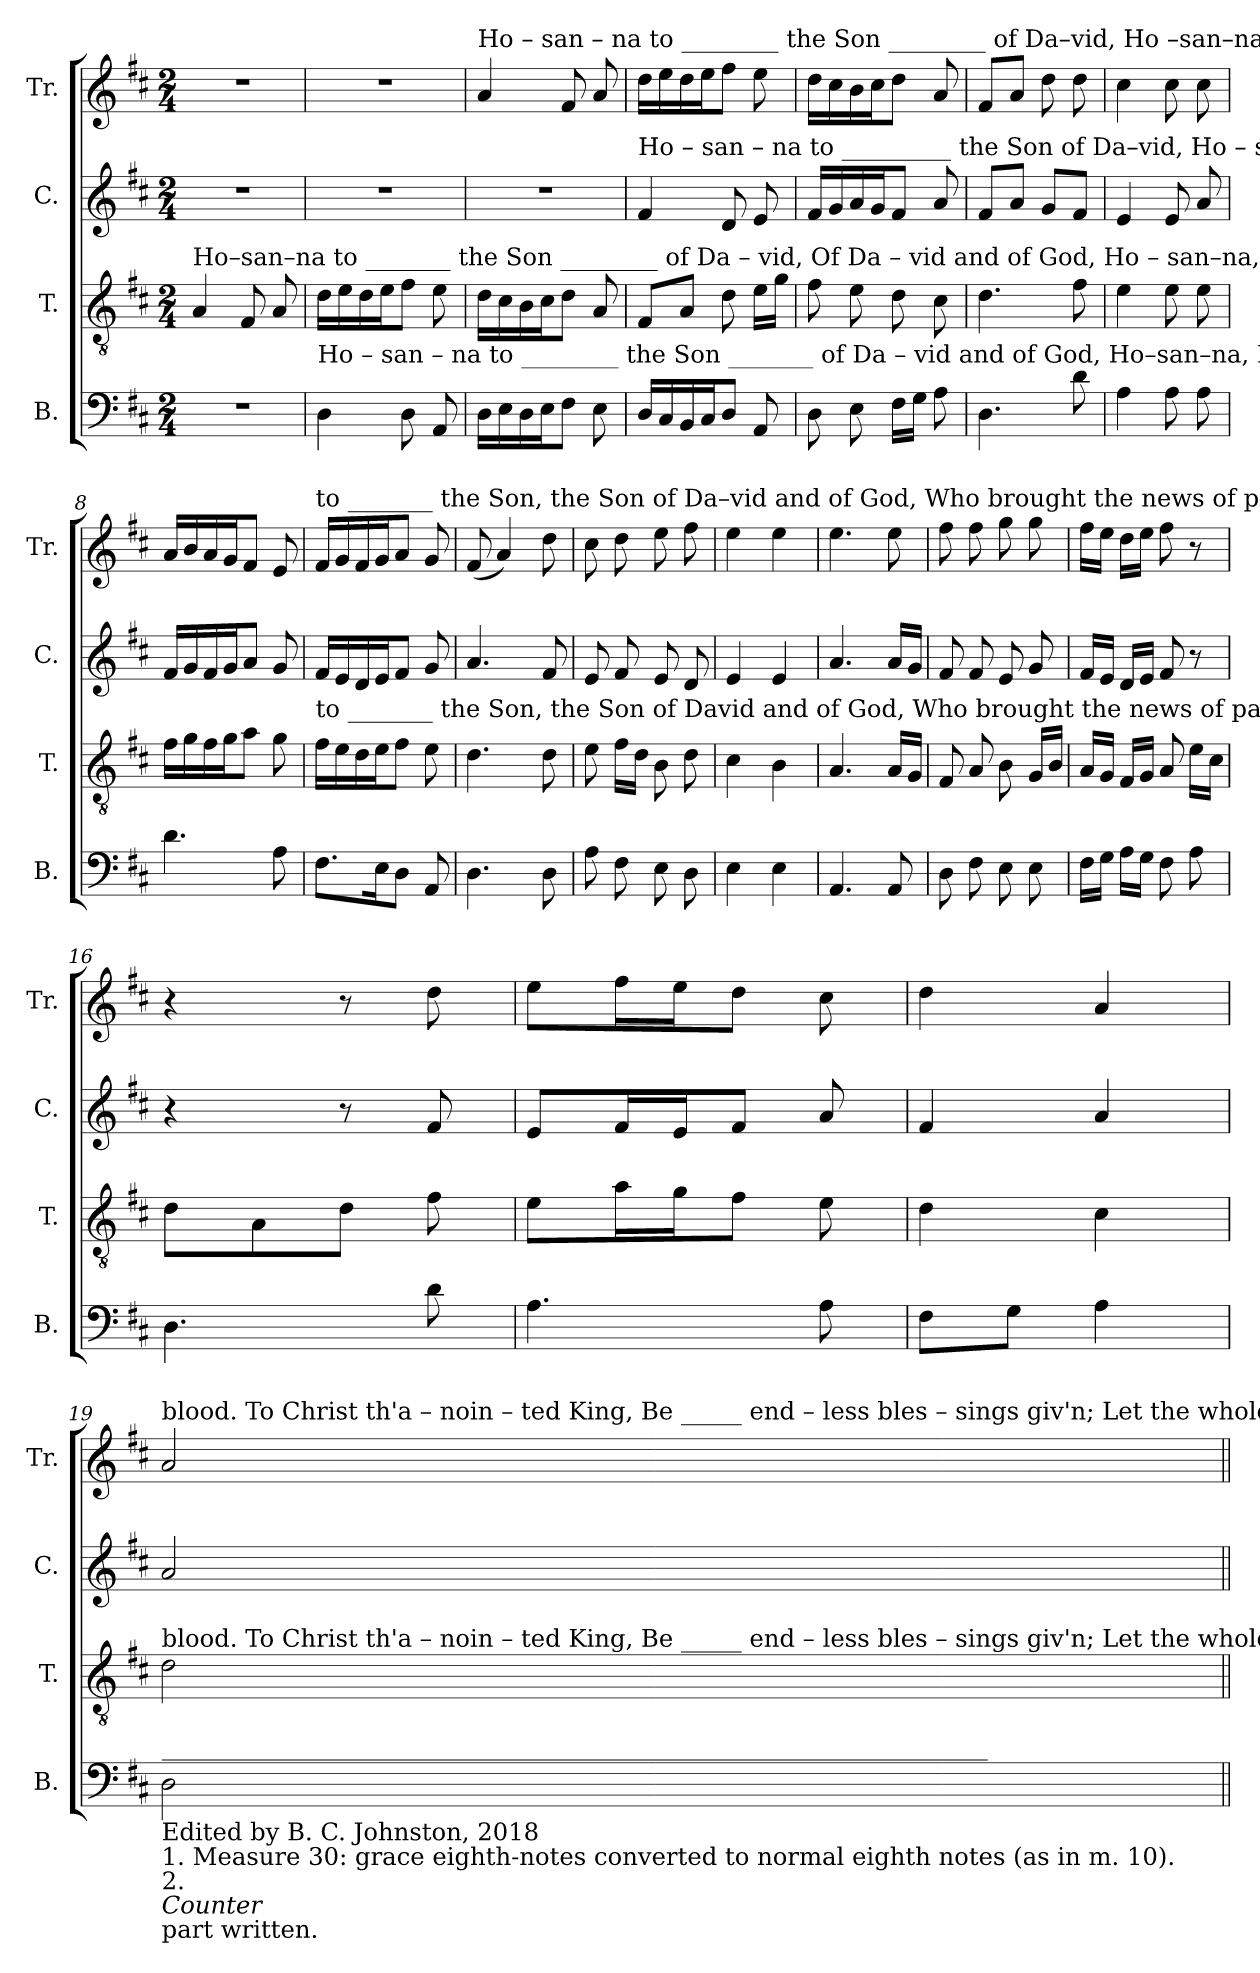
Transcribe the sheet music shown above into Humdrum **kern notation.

**kern	**kern	**kern	**kern
*part4	*part3	*part2	*part1
*staff4	*staff3	*staff2	*staff1
*I"B.	*I"T.	*I"C.	*I"Tr.
*I'B.	*I'T.	*I'C.	*I'Tr.
*clefF4	*clefGv2	*clefG2	*clefG2
*k[f#c#]	*k[f#c#]	*k[f#c#]	*k[f#c#]
*M2/4	*M2/4	*M2/4	*M2/4
*MM60	*MM60	*MM60	*MM60
=1	=1	=1	=1
!	!LO:TX:a:t=Ho–san–na  to _______    the   Son ________  of     Da    –    vid,   Of    Da – vid   and    of    God,      Ho – san–na, Ho – san      –      na	!	!
2r	4A/	2r	2r
.	8F#/	.	.
.	8A/	.	.
=2	=2	=2	=2
!LO:TX:a:t=Ho    –    san – na   to ________   the    Son _______   of      Da – vid    and   of   God,       Ho–san–na,  Ho –  san       –     na	!	!	!
4D\	16d\LL	2r	2r
.	16e\	.	.
.	16d\	.	.
.	16e\J	.	.
8D\	8f#\J	.	.
8AA/	8e\	.	.
=3	=3	=3	=3
!	!	!	!LO:TX:a:t=Ho     –     san – na   to ________   the     Son ________  of      Da–vid, Ho –san–na,  Ho – san      –      na
16D\LL	16d\LL	2r	4a/
16E\	16c#\	.	.
16D\	16B\	.	.
16E\J	16c#\J	.	.
8F#\J	8d\J	.	8f#/
8E\	8A/	.	8a/
=4	=4	=4	=4
!	!	!LO:TX:a:t=Ho      –    san – na     to _________   the    Son    of      Da–vid,  Ho – san       –      na	!
16D/LL	8F#/L	4f#/	16dd\LL
16C#/	.	.	16ee\
16BB/	8A/J	.	16dd\
16C#/J	.	.	16ee\J
8D/J	8d\	8d/	8ff#\J
8AA/	16e\LL	8e/	8ee\
.	16g\JJ	.	.
=5	=5	=5	=5
8D\	8f#\	16f#/LL	16dd\LL
.	.	16g/	16cc#\
8E\	8e\	16a/	16b\
.	.	16g/J	16cc#\J
16F#\LL	8d\	8f#/J	8dd\J
16G\JJ	.	.	.
8A\	8c#\	8a/	8a/
=6	=6	=6	=6
4.D\	4.d\	8f#/L	8f#/L
.	.	8a/J	8a/J
.	.	8g/L	8dd\
8d\	8f#\	8f#/J	8dd\
=7	=7	=7	=7
4A\	4e\	4e/	4cc#\
8A\	8e\	8e/	8cc#\
8A\	8e\	8a/	8cc#\
=8	=8	=8	=8
4.d\	16f#\LL	16f#/LL	16a/LL
.	16g\	16g/	16b/
.	16f#\	16f#/	16a/
.	16g\J	16g/J	16g/J
.	8a\J	8a/J	8f#/J
8A\	8g\	8g/	8e/
=9	=9	=9	=9
!	!	!	!LO:TX:a:t=to _______  the   Son,   the    Son  of   Da–vid  and of God, Who brought the news of pardon down,                    And   bought      it    with  his
!	!LO:TX:a:t=to _______  the   Son,   the    Son  of   David  and of God, Who brought the news of pardon down, And  bought, And  bought     it    with  his	!	!
8.F#\L	16f#\LL	16f#/LL	16f#/LL
.	16e\	16e/	16g/
.	16d\	16d/	16f#/
16E\K	16e\J	16e/J	16g/J
8D\J	8f#\J	8f#/J	8a/J
8AA/	8e\	8g/	8g/
=10	=10	=10	=10
4.D\	4.d\	4.a/	(8f#/
.	.	.	4a/)
8D\	8d\	8f#/	8dd\
=11	=11	=11	=11
8A\	8e\	8e/	8cc#\
8F#\	16f#\LL	8f#/	8dd\
.	16d\JJ	.	.
8E\	8B\	8e/	8ee\
8D\	8d\	8d/	8ff#\
=12	=12	=12	=12
4E\	4c#\	4e/	4ee\
4E\	4B\	4e/	4ee\
=13	=13	=13	=13
4.AA/	4.A/	4.a/	4.ee\
8AA/	16A/LL	16a/LL	8ee\
.	16G/JJ	16g/JJ	.
=14	=14	=14	=14
8D\	8F#/	8f#/	8ff#\
8F#\	8A/	8f#/	8ff#\
8E\	8B\	8e/	8gg\
8E\	16G/LL	8g/	8gg\
.	16B/JJ	.	.
=15	=15	=15	=15
16F#\LL	16A/LL	16f#/LL	16ff#\LL
16G\JJ	16G/JJ	16e/JJ	16ee\JJ
16A\LL	16F#/LL	16d/LL	16dd\LL
16G\JJ	16G/JJ	16e/JJ	16ee\JJ
8F#\	8A/	8f#/	8ff#\
8A\	16e\LL	8r	8r
.	16c#\JJ	.	.
=16	=16	=16	=16
4.D\	8d\L	4r	4r
.	8A\	.	.
.	8d\J	8r	8r
8d\	8f#\	8f#/	8dd\
=17	=17	=17	=17
4.A\	8e\L	8e/L	8ee\L
.	16a\L	16f#/L	16ff#\L
.	16g\J	16e/J	16ee\J
.	8f#\J	8f#/J	8dd\J
8A\	8e\	8a/	8cc#\
=18	=18	=18	=18
8F#\L	4d\	4f#/	4dd\
8G\J	.	.	.
4A\	4c#\	4a/	4a/
=19	=19	=19	=19
!	!	!	!LO:TX:a:t=blood.           To Christ th'a – noin – ted   King,   Be _____  end  –  less    bles – sings  giv'n;          Let the whole earth his  glo – ry     sing,
!	!LO:TX:a:t=blood.           To Christ th'a – noin – ted   King,   Be _____  end  –  less    bles – sings  giv'n;          Let the whole earth his  glo – ry     sing,	!	!
!LO:TX:a:t=____________________________________________________________________	!	!	!
!LO:TX:b:t=Edited by B. C. Johnston, 2018	!	!	!
!LO:TX:b:t=1. Measure 30&colon; grace eighth-notes converted to normal eighth notes (as in m. 10).	!	!	!
!LO:TX:b:t=2.	!	!	!
!LO:TX:b:i:t=Counter	!	!	!
!LO:TX:b:t=part written.	!	!	!
2D\	2d\	2a/	2a/
=||	=||	=||	=||
*-	*-	*-	*-
